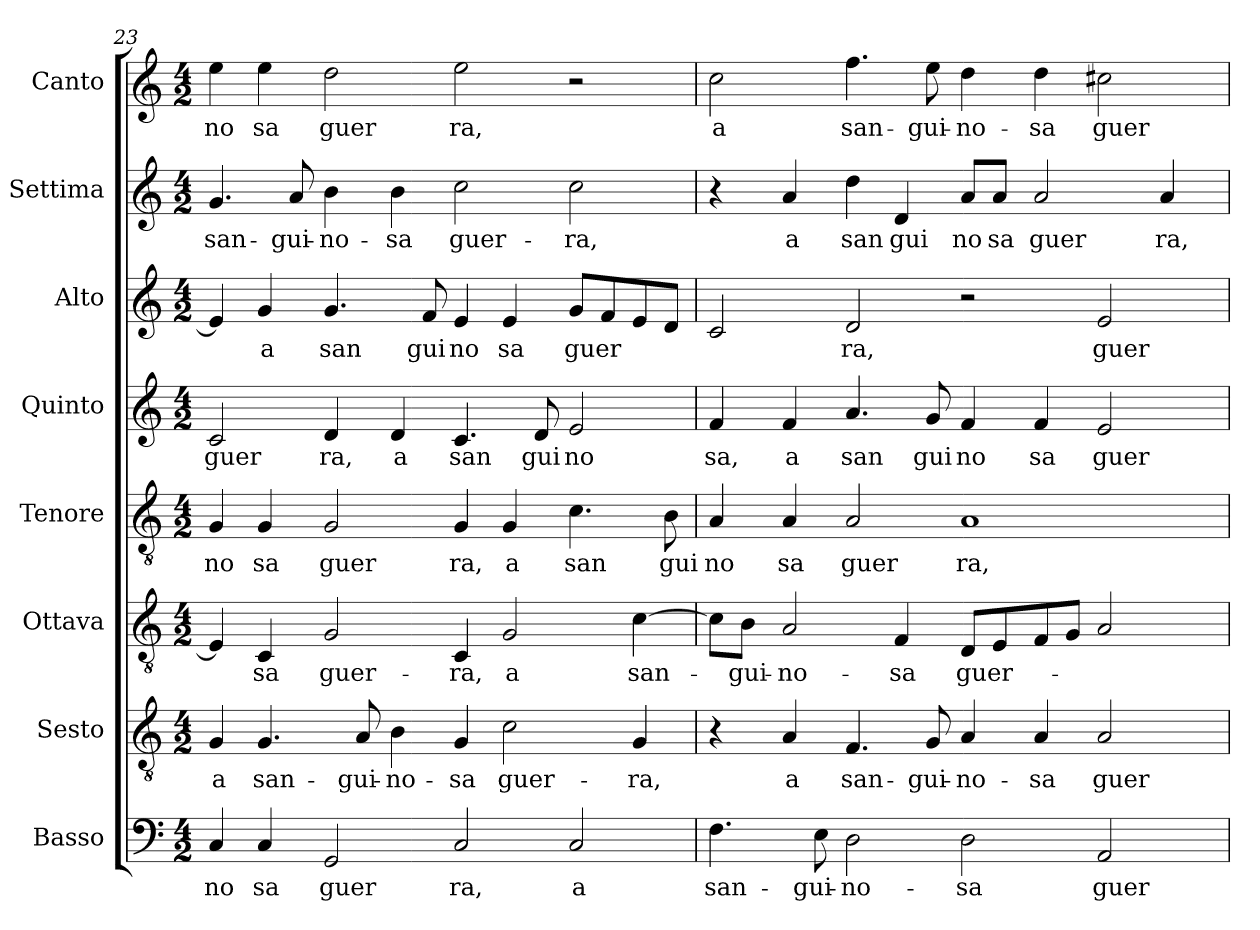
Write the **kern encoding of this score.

**kern	**text	**kern	**text	**kern	**text	**kern	**text	**kern	**text	**kern	**text	**kern	**text	**kern	**text
*part8	*part8	*part7	*part7	*part6	*part6	*part5	*part5	*part4	*part4	*part3	*part3	*part2	*part2	*part1	*part1
*staff8	*staff8	*staff7	*staff7	*staff6	*staff6	*staff5	*staff5	*staff4	*staff4	*staff3	*staff3	*staff2	*staff2	*staff1	*staff1
*I"Basso	*	*I"Sesto	*	*I"Ottava	*	*I"Tenore	*	*I"Quinto	*	*I"Alto	*	*I"Settima	*	*I"Canto	*
*I'Basso	*	*I'Sesto	*	*I'Ottava	*	*I'Tenore	*	*I'Quinto	*	*I'Alto	*	*I'Settima	*	*I'Canto	*
*clefF4	*	*clefGv2	*	*clefGv2	*	*clefGv2	*	*clefG2	*	*clefG2	*	*clefG2	*	*clefG2	*
*M4/2	*	*M4/2	*	*M4/2	*	*M4/2	*	*M4/2	*	*M4/2	*	*M4/2	*	*M4/2	*
=23	=23	=23	=23	=23	=23	=23	=23	=23	=23	=23	=23	=23	=23	=23	=23
!	!LO:LY:b:cj	!	!LO:LY:b:cj	!	!	!	!LO:LY:b:cj	!	!LO:LY:b:cj	!	!	!	!LO:LY:b:cj	!	!LO:LY:b:cj
4C/	no	4G/	a	4E/]	.	4G/	no	2c/	guer	4e/]	.	4.g/	san-	4ee\	no
!	!LO:LY:b:cj	!	!LO:LY:b:cj	!	!LO:LY:b:cj	!	!LO:LY:b:cj	!	!	!	!LO:LY:b:cj	!	!	!	!LO:LY:b:cj
4C/	sa	4.G/	san-	4C/	-sa	4G/	sa	.	.	4g/	a	.	.	4ee\	sa
!	!	!	!	!	!	!	!	!	!	!	!	!	!LO:LY:b:cj	!	!
.	.	.	.	.	.	.	.	.	.	.	.	8a/	-gui-	.	.
!	!LO:LY:b:cj	!	!	!	!LO:LY:b:cj	!	!LO:LY:b:cj	!	!LO:LY:b:cj	!	!LO:LY:b:cj	!	!LO:LY:b:cj	!	!LO:LY:b:cj
2GG/	guer	.	.	2G/	guer-	2G/	guer	4d/	ra,	4.g/	san	4b\	-no-	2dd\	guer
!	!	!	!LO:LY:b:cj	!	!	!	!	!	!	!	!	!	!	!	!
.	.	8A/	-gui-	.	.	.	.	.	.	.	.	.	.	.	.
!	!	!	!LO:LY:b:cj	!	!	!	!	!	!LO:LY:b:cj	!	!	!	!LO:LY:b:cj	!	!
.	.	4B\	-no-	.	.	.	.	4d/	a	.	.	4b\	-sa	.	.
!	!	!	!	!	!	!	!	!	!	!	!LO:LY:b:cj	!	!	!	!
.	.	.	.	.	.	.	.	.	.	8f/	gui	.	.	.	.
!	!LO:LY:b:cj	!	!LO:LY:b:cj	!	!LO:LY:b:cj	!	!LO:LY:b:cj	!	!LO:LY:b:cj	!	!LO:LY:b:cj	!	!LO:LY:b:cj	!	!LO:LY:b:cj
2C/	ra,	4G/	-sa	4C/	-ra,	4G/	ra,	4.c/	san	4e/	no	2cc\	guer-	2ee\	ra,
!	!	!	!LO:LY:b:cj	!	!LO:LY:b:cj	!	!LO:LY:b:cj	!	!	!	!LO:LY:b:cj	!	!	!	!
.	.	2c\	guer-	2G/	a	4G/	a	.	.	4e/	sa	.	.	.	.
!	!	!	!	!	!	!	!	!	!LO:LY:b:cj	!	!	!	!	!	!
.	.	.	.	.	.	.	.	8d/	gui	.	.	.	.	.	.
!	!LO:LY:b:cj	!	!	!	!	!	!LO:LY:b:cj	!	!LO:LY:b:cj	!	!LO:LY:b	!	!LO:LY:b:cj	!	!
2C/	a	.	.	.	.	4.c\	san	2e/	no	8g/L	guer	2cc\	-ra,	2r	.
.	.	.	.	.	.	.	.	.	.	8f/	.	.	.	.	.
!	!	!	!LO:LY:b:cj	!	!LO:LY:b	!	!	!	!	!	!	!	!	!	!
.	.	4G/	-ra,	[<4c\	san-	.	.	.	.	8e/	.	.	.	.	.
!	!	!	!	!	!	!	!LO:LY:b:cj	!	!	!	!	!	!	!	!
.	.	.	.	.	.	8B\	gui	.	.	8d/J	.	.	.	.	.
!!LO:LB:g=z
=24	=24	=24	=24	=24	=24	=24	=24	=24	=24	=24	=24	=24	=24	=24	=24
!	!LO:LY:b:cj	!	!	!	!	!	!LO:LY:b:cj	!	!LO:LY:b:cj	!	!	!	!	!	!LO:LY:b:cj
*	*	*	*	*	*	*	*	*	*	*^	*	*	*	*	*
4.F\	san-	4r	.	8c\L]	.	4A/	no	4f/	sa,	2c/	8ryy	.	4r	.	2cc\	a
!	!	!	!	!	!LO:LY:b:cj	!	!	!	!	!	!	!	!	!	!	!
.	.	.	.	8B\J	-gui-	.	.	.	.	.	32.ryy	.	.	.	.	.
.	.	.	.	.	.	.	.	.	.	.	1ryy	.	.	.	.	.
!	!	!	!LO:LY:b:cj	!	!LO:LY:b:cj	!	!LO:LY:b:cj	!	!LO:LY:b:cj	!	!	!	!	!LO:LY:b:cj	!	!
.	.	4A/	a	2A/	-no-	4A/	sa	4f/	a	.	.	.	4a/	a	.	.
!	!LO:LY:b:cj	!	!	!	!	!	!	!	!	!	!	!	!	!	!	!
8E\	-gui-	.	.	.	.	.	.	.	.	.	.	.	.	.	.	.
!	!LO:LY:b:cj	!	!LO:LY:b:cj	!	!	!	!LO:LY:b:cj	!	!LO:LY:b:cj	!	!	!LO:LY:b:cj	!	!LO:LY:b:cj	!	!LO:LY:b:cj
2D\	-no-	4.F/	san-	.	.	2A/	guer	4.a/	san	2d/	.	ra,	4dd\	san	4.ff\	san-
!	!	!	!	!	!LO:LY:b:cj	!	!	!	!	!	!	!	!	!LO:LY:b:cj	!	!
.	.	.	.	4F/	-sa	.	.	.	.	.	.	.	4d/	gui	.	.
!	!	!	!LO:LY:b:cj	!	!	!	!	!	!LO:LY:b:cj	!	!	!	!	!	!	!LO:LY:b:cj
.	.	8G/	-gui-	.	.	.	.	8g/	gui	.	.	.	.	.	8ee\	-gui-
!	!LO:LY:b:cj	!	!LO:LY:b:cj	!	!LO:LY:b	!	!LO:LY:b:cj	!	!LO:LY:b:cj	!	!	!	!	!LO:LY:b:cj	!	!LO:LY:b:cj
2D\	-sa	4A/	-no-	8D/L	guer-	1A	ra,	4f/	no	2r	.	.	8a/L	no	4dd\	-no-
!	!	!	!	!	!	!	!	!	!	!	!	!	!	!LO:LY:b:cj	!	!
.	.	.	.	8E/	.	.	.	.	.	.	.	.	8a/J	sa	.	.
.	.	.	.	.	.	.	.	.	.	.	2ryy	.	.	.	.	.
!	!	!	!LO:LY:b:cj	!	!	!	!	!	!LO:LY:b:cj	!	!	!	!	!LO:LY:b:cj	!	!LO:LY:b:cj
.	.	4A/	-sa	8F/	.	.	.	4f/	sa	.	.	.	2a/	guer	4dd\	-sa
.	.	.	.	8G/J	.	.	.	.	.	.	.	.	.	.	.	.
!	!LO:LY:b:cj	!	!LO:LY:b:cj	!	!	!	!	!	!LO:LY:b:cj	!	!	!LO:LY:b:cj	!	!	!	!LO:LY:b:cj
2AA/	guer-	2A/	guer-	2A/	.	.	.	2e/	guer	2e/	.	guer-	.	.	2cc#X\	guer-
.	.	.	.	.	.	.	.	.	.	.	4ryy	.	.	.	.	.
!	!	!	!	!	!	!	!	!	!	!	!	!	!	!LO:LY:b:cj	!	!
.	.	.	.	.	.	.	.	.	.	.	.	.	4a/	ra,	.	.
.	.	.	.	.	.	.	.	.	.	.	16ryy	.	.	.	.	.
.	.	.	.	.	.	.	.	.	.	.	64ryy	.	.	.	.	.
*	*	*	*	*	*	*	*	*	*	*v	*v	*	*	*	*	*
=	=	=	=	=	=	=	=	=	=	=	=	=	=	=	=
*-	*-	*-	*-	*-	*-	*-	*-	*-	*-	*-	*-	*-	*-	*-	*-
